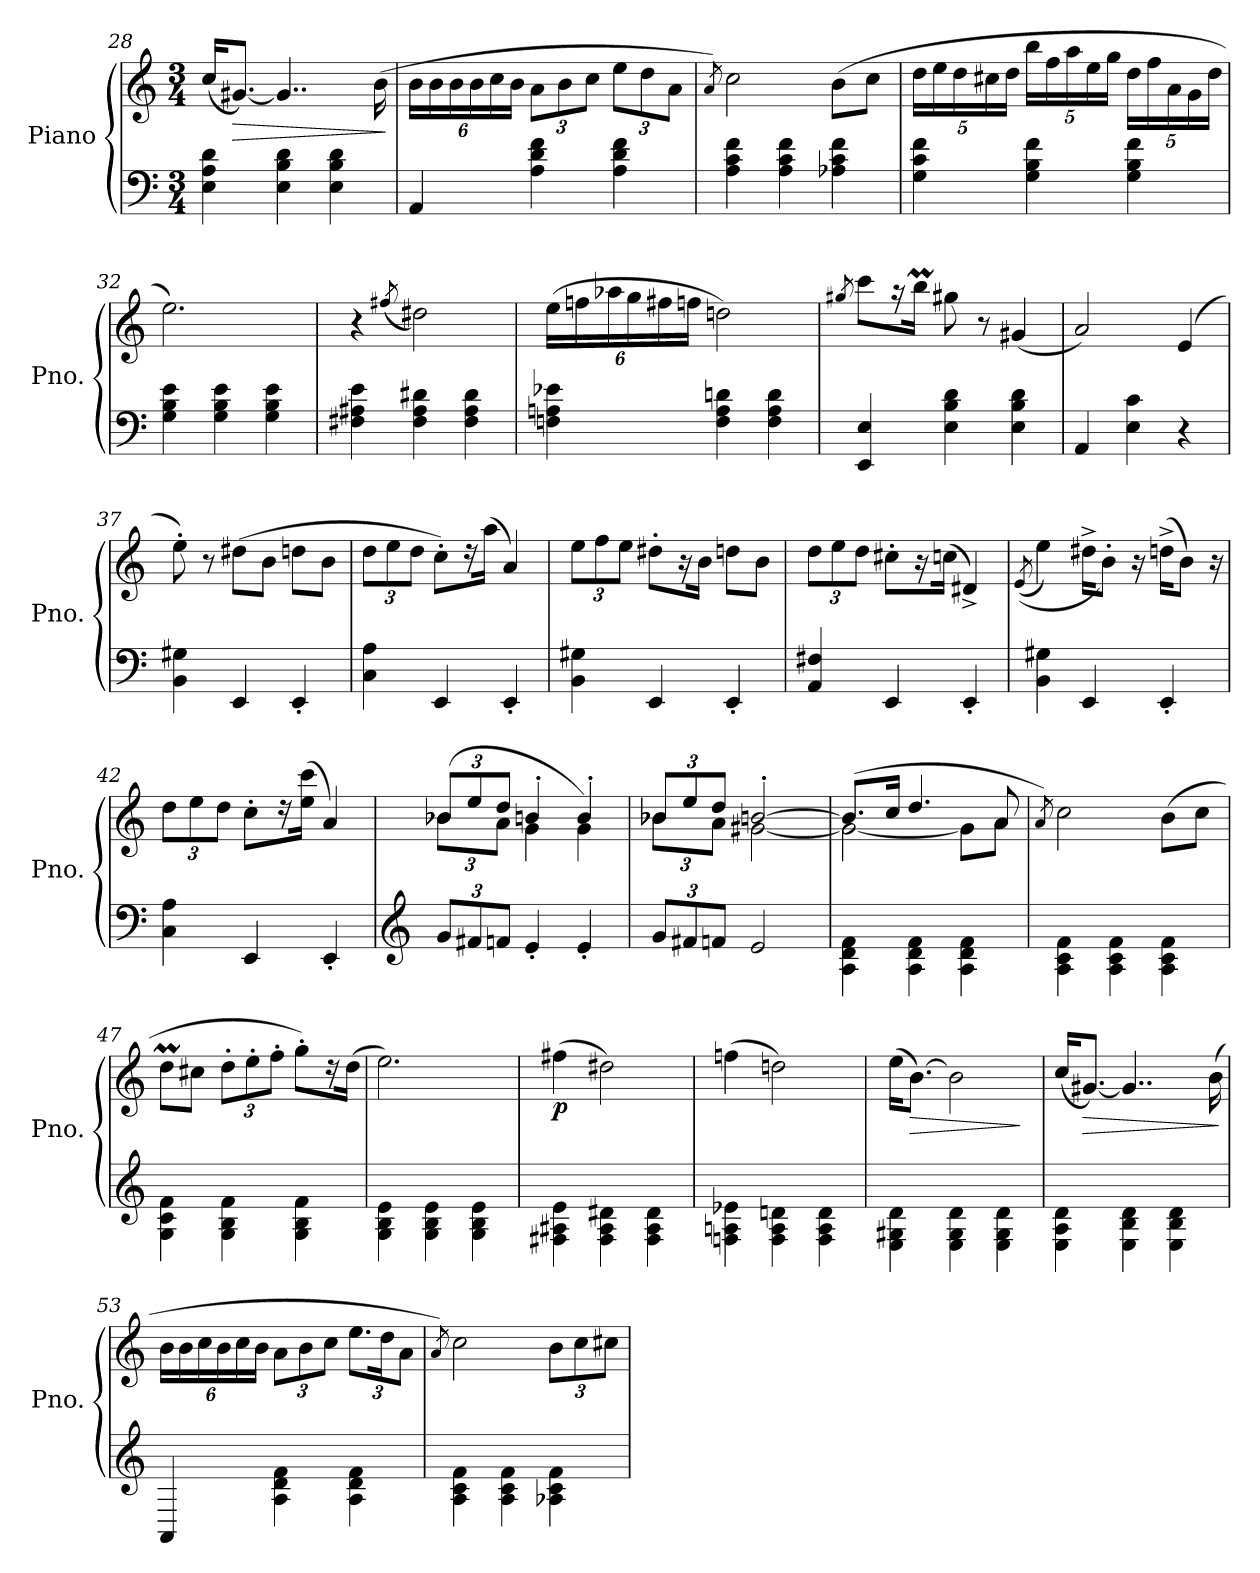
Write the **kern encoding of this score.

**kern	**kern	**dynam
*part1	*part1	*part1
*staff2	*staff1	*staff1/2
*I"Piano	*	*
*I'Pno.	*	*
*clefF4	*clefG2	*
*k[]	*k[]	*
*M3/4	*M3/4	*
=28	=28	=28
4E\ 4A\ 4d\	(<16cc/KL	.
!	!	!LO:HP:b
.	[8.g#X/J)	>
4E\ 4B\ 4d\	4..g#/]	.
4E\ 4B\ 4d\	.	.
.	(>16b\	.
.	.	]
=29	=29	=29
*	*Xbrackettup	*
4AA/	24b\LL	.
.	24b\	.
.	24b\	.
.	24b\	.
.	24cc\	.
.	24b\JJ	.
4A\ 4d\ 4f\	12a\L	.
.	12b\	.
.	12cc\J	.
4A\ 4d\ 4f\	12ee\L	.
.	12dd\	.
.	12a\J	.
=30	=30	=30
.	8qa/)	.
4A\ 4c\ 4f\	2cc\	.
4A\ 4c\ 4f\	.	.
4A-X\ 4c\ 4f\	(>8b\L	.
.	8cc\J	.
!!LO:PB:g=z
=31	=31	=31
4G\ 4c\ 4f\	20dd\LL	.
.	20ee\	.
.	20dd\	.
.	20cc#X\	.
.	20dd\JJ	.
4G\ 4B\ 4f\	20bb\LL	.
.	20ff\	.
.	20aa\	.
.	20ee\	.
.	20gg\JJ	.
4G\ 4B\ 4f\	20dd\LL	.
.	20ff\	.
.	20a\	.
.	20g\	.
.	20dd\JJ	.
=32	=32	=32
4G\ 4B\ 4e\	2.ee\)	.
4G\ 4B\ 4e\	.	.
4G\ 4B\ 4e\	.	.
=33	=33	=33
4F#X\ 4A#X\ 4e\	4r	.
.	(<8qff#X/	.
4F#\ 4A#\ 4d#X\	2dd#X\)	.
4F#\ 4A#\ 4d#\	.	.
=34	=34	=34
4Fn\ 4An\ 4e-X\	(>24ee\LL	.
.	24ffn\	.
.	24aa-X\	.
.	24gg\	.
.	24ff#X\	.
.	24ffn\JJ	.
4F\ 4A\ 4dn\	2ddn\)	.
4F\ 4A\ 4d\	.	.
!!LO:LB:g=z
=35	=35	=35
.	8qgg#X/	.
4EE/ 4E/	8ccc\L	.
.	16raa	.
.	16bbm\Jk	.
4E\ 4B\ 4d\	8gg#X\	.
.	8r	.
4E\ 4B\ 4d\	(<4g#X/	.
=36	=36	=36
4AA/	2a/)	.
4E\ 4c\	.	.
4r	(<4e/	.
=37	=37	=37
4BB\ 4G#X\	8ee'\)	.
.	8r	.
4EE/	(>8dd#X\L	.
.	8b\J	.
4EE'/	8ddn\L	.
.	8b\J	.
=38	=38	=38
4C\ 4A\	12dd\L	.
.	12ee\	.
.	12dd\J	.
4EE/	8cc'\L)	.
.	16r	.
.	(>16aa\Jk	.
4EE'/	4a/)	.
=39	=39	=39
4BB\ 4G#X\	12ee\L	.
.	12ff\	.
.	12ee\J	.
4EE/	8dd#X'\L	.
.	16r	.
.	16b\Jk	.
4EE'/	8ddn\L	.
.	8b\J	.
=40	=40	=40
4AA/ 4F#X/	12dd\L	.
.	12ee\	.
.	12dd\J	.
4EE/	8cc#X'\L	.
.	16r	.
.	(>16ccn\Jk	.
4EE'/	4d#X^/)	.
!!LO:LB:g=z
=41	=41	=41
.	(>(>8qe/	.
4BB\ 4G#X\	4ee\)	.
4EE/	16dd#X^\KL	.
.	8b'\J)	.
.	16r	.
4EE'/	(>16ddn^\KL	.
.	8b\J)	.
.	16r	.
=42	=42	=42
4C\ 4A\	12dd\L	.
.	12ee\	.
.	12dd\J	.
4EE/	8cc'\L	.
.	16r	.
.	(>16ee\ 16ccc\Jk	.
4EE'/	4a/)	.
=43	=43	=43
*clefG2	*	*
*Xbrackettup	*	*
*	*^	*
12g/L	(>12b-X/L	12b-\L	.
12f#X/	12ee/	12ryy	.
12fn/J	12dd/J	12a\J	.
4e'/	4bn'/	4g\	.
4e'/	4b'/)	4g\	.
=44	=44	=44	=44
12g/L	12b-X/L	12b-\L	.
12f#X/	12ee/	12ryy	.
12fn/J	12dd/J	12a\J	.
2e/	[2bn'/	[2g#X\	.
=45	=45	=45	=45
4A\ 4d\ 4f\	(>8.b/L]	2g#\_	.
.	16cc/Jk	.	.
4A\ 4d\ 4f\	4.dd/	.	.
4A\ 4d\ 4f\	.	8g#\L]	.
.	8a/	8a\J	.
*	*v	*v	*
!!LO:LB:g=z
=46	=46	=46
.	8qa/)	.
4A\ 4c\ 4f\	2cc\	.
4A\ 4c\ 4f\	.	.
4A\ 4c\ 4f\	(>8b\L	.
.	8cc\J	.
=47	=47	=47
4G\ 4c\ 4f\	8ddM\L	.
.	8cc#X\J	.
4G\ 4B\ 4f\	12dd'\L	.
.	12ee'\	.
.	12ff'\J	.
4G\ 4B\ 4f\	8gg'\L)	.
.	16rdd	.
.	(>16dd\Jk	.
=48	=48	=48
4G\ 4B\ 4e\	2.ee\)	.
4G\ 4B\ 4e\	.	.
4G\ 4B\ 4e\	.	.
=49	=49	=49
!	!	!LO:DY:b
4F#X\ 4A#X\ 4e\	(>4ff#X\	p
4F#\ 4A#\ 4d#X\	2dd#X\)	.
4F#\ 4A#\ 4d#\	.	.
=50	=50	=50
4Fn\ 4An\ 4e-X\	(>4ffn\	.
4F\ 4A\ 4dn\	2ddn\)	.
4F\ 4A\ 4d\	.	.
=51	=51	=51
4E\ 4G#X\ 4d\	(>16ee\KL	.
!	!	!LO:HP:b
.	[8.b\J)	>
4E\ 4G#\ 4d\	2b\]	.
4E\ 4G#\ 4d\	.	.
.	.	]
=52	=52	=52
4E\ 4A\ 4d\	(<16cc/KL	.
!	!	!LO:HP:b
.	[8.g#X/J)	>
4E\ 4B\ 4d\	4..g#/]	.
4E\ 4B\ 4d\	.	.
.	(>16b\	.
.	.	]
!!LO:LB:g=z
=53	=53	=53
4AA/	24b\LL	.
.	24b\	.
.	24cc\	.
.	24b\	.
.	24cc\	.
.	24b\JJ	.
4A\ 4d\ 4f\	12a\L	.
.	12b\	.
.	12cc\J	.
4A\ 4d\ 4f\	12.ee\L	.
.	24dd\K	.
.	12a\J	.
=54	=54	=54
.	8qa/)	.
4A\ 4c\ 4f\	2cc\	.
4A\ 4c\ 4f\	.	.
4A-X\ 4c\ 4f\	12b\L	.
.	12cc\	.
.	12cc#X\J	.
=	=	=
*-	*-	*-
